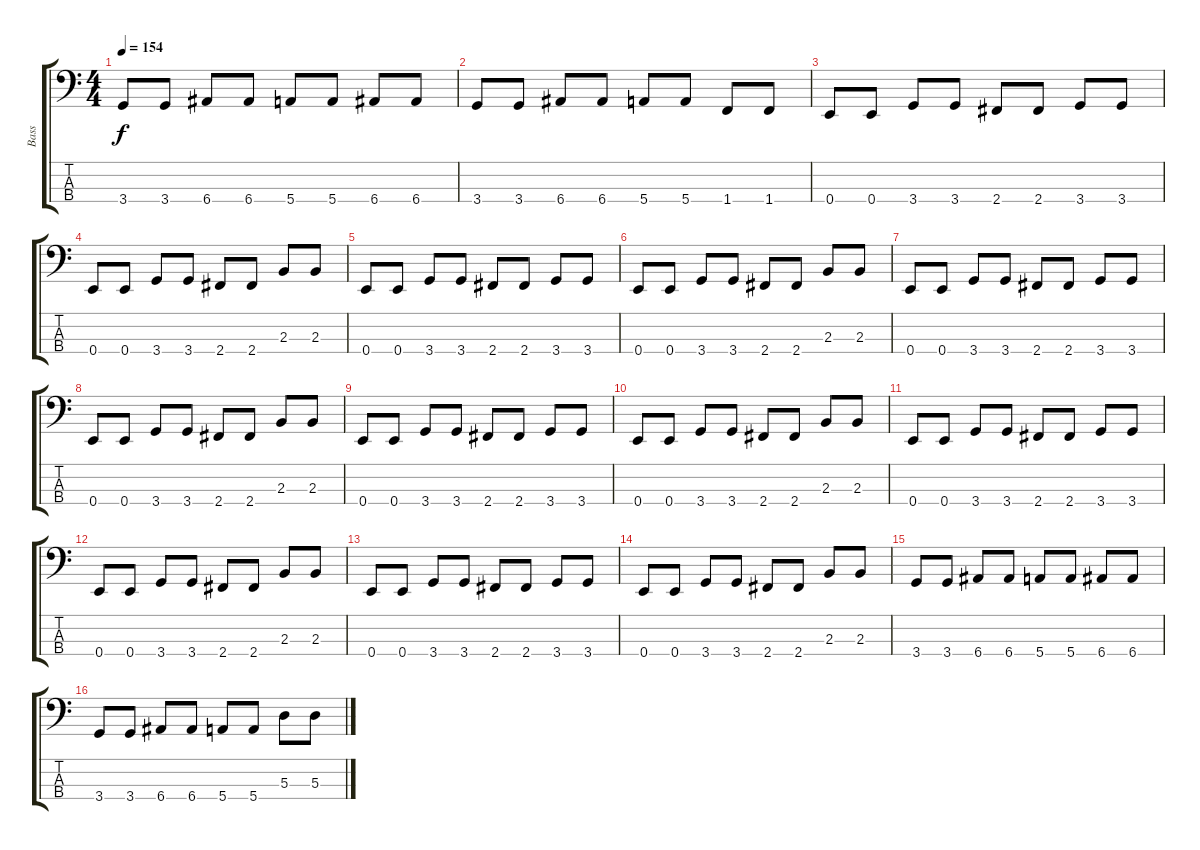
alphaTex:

\track ("Bass" "Bass") {instrument electricbasspick}
\staff {score tabs}
\tuning (G2 D2 A1 E1) {hide}
\ts (4 4)
\tempo 154
\clef f4
\ks c
3.4.8{dy f} 3.4.8 6.4.8 6.4.8 5.4.8 5.4.8 6.4.8 6.4.8 |
3.4.8 3.4.8 6.4.8 6.4.8 5.4.8 5.4.8 1.4.8 1.4.8 |
0.4.8 0.4.8 3.4.8 3.4.8 2.4.8 2.4.8 3.4.8 3.4.8 |
0.4.8 0.4.8 3.4.8 3.4.8 2.4.8 2.4.8 2.3.8 2.3.8 |
0.4.8 0.4.8 3.4.8 3.4.8 2.4.8 2.4.8 3.4.8 3.4.8 |
0.4.8 0.4.8 3.4.8 3.4.8 2.4.8 2.4.8 2.3.8 2.3.8 |
0.4.8 0.4.8 3.4.8 3.4.8 2.4.8 2.4.8 3.4.8 3.4.8 |
0.4.8 0.4.8 3.4.8 3.4.8 2.4.8 2.4.8 2.3.8 2.3.8 |
0.4.8 0.4.8 3.4.8 3.4.8 2.4.8 2.4.8 3.4.8 3.4.8 |
0.4.8 0.4.8 3.4.8 3.4.8 2.4.8 2.4.8 2.3.8 2.3.8 |
0.4.8 0.4.8 3.4.8 3.4.8 2.4.8 2.4.8 3.4.8 3.4.8 |
0.4.8 0.4.8 3.4.8 3.4.8 2.4.8 2.4.8 2.3.8 2.3.8 |
0.4.8 0.4.8 3.4.8 3.4.8 2.4.8 2.4.8 3.4.8 3.4.8 |
0.4.8 0.4.8 3.4.8 3.4.8 2.4.8 2.4.8 2.3.8 2.3.8 |
3.4.8 3.4.8 6.4.8 6.4.8 5.4.8 5.4.8 6.4.8 6.4.8 |
3.4.8 3.4.8 6.4.8 6.4.8 5.4.8 5.4.8 5.3.8 5.3.8
